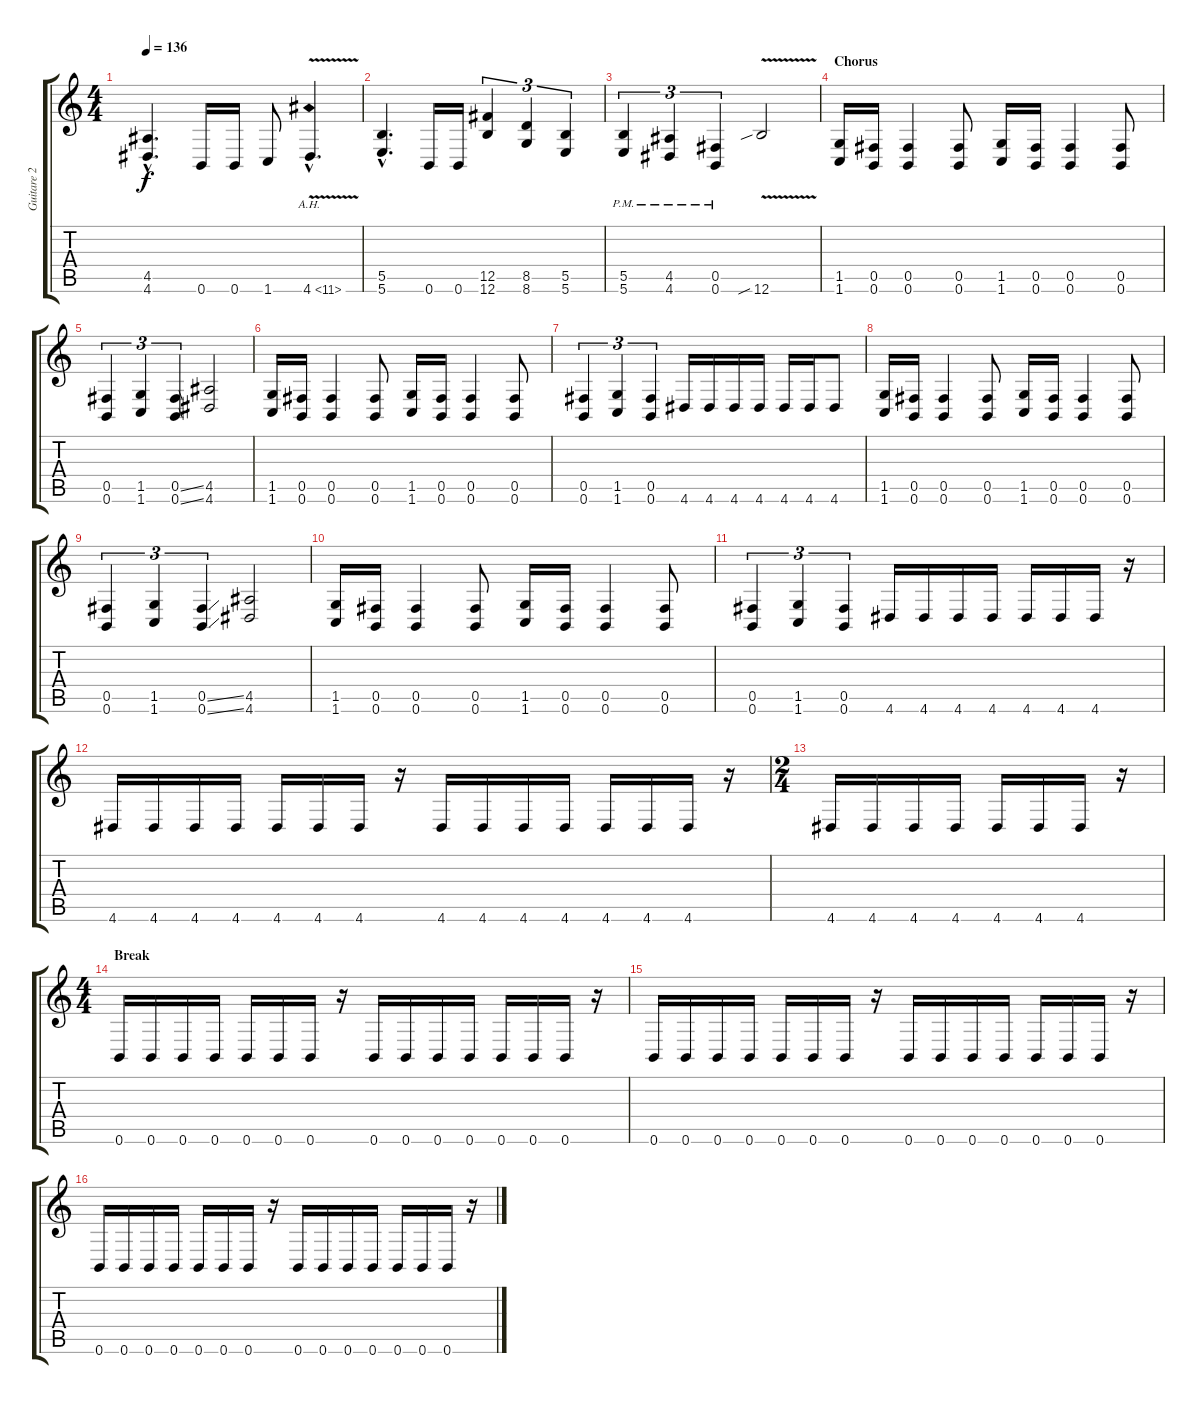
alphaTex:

\track ("Guitare 2" "Guitare 2") {instrument distortionguitar}
\staff {score tabs}
\tuning (Db4 Ab3 E3 B2 Gb2 B1) {hide}
\ts (4 4)
\tempo 136
\clef g2
\ks c
(4.5{hac} 4.6{hac}).4{d dy f} 0.6.16 0.6.16 1.6.8 4.6{ah 7 v hac}.4{d} |
(5.5{hac} 5.6{hac}).4{d} 0.6.16 0.6.16 (12.5 12.6).4{tu (3 2)} (8.5 8.6).4{tu (3 2)} (5.5 5.6).4{tu (3 2)} |
(5.5{pm} 5.6{pm}).4{tu (3 2)} (4.5{pm} 4.6{pm}).4{tu (3 2)} (0.5{pm} 0.6).4{tu (3 2)} 12.6{v sib}.2 |
\section ("" "Chorus")
(1.5 1.6).16 (0.5 0.6).16 (0.5 0.6).4 (0.5 0.6).8 (1.5 1.6).16 (0.5 0.6).16 (0.5 0.6).4 (0.5 0.6).8 |
(0.5 0.6).4{tu (3 2)} (1.5 1.6).4{tu (3 2)} (0.5{ss} 0.6{ss}).4{tu (3 2)} (4.5 4.6).2 |
(1.5 1.6).16 (0.5 0.6).16 (0.5 0.6).4 (0.5 0.6).8 (1.5 1.6).16 (0.5 0.6).16 (0.5 0.6).4 (0.5 0.6).8 |
(0.5 0.6).4{tu (3 2)} (1.5 1.6).4{tu (3 2)} (0.5 0.6).4{tu (3 2)} 4.6.16 4.6.16 4.6.16 4.6.16 4.6.16 4.6.16 4.6.8 |
(1.5 1.6).16 (0.5 0.6).16 (0.5 0.6).4 (0.5 0.6).8 (1.5 1.6).16 (0.5 0.6).16 (0.5 0.6).4 (0.5 0.6).8 |
(0.5 0.6).4{tu (3 2)} (1.5 1.6).4{tu (3 2)} (0.5{ss} 0.6{ss}).4{tu (3 2)} (4.5 4.6).2 |
(1.5 1.6).16 (0.5 0.6).16 (0.5 0.6).4 (0.5 0.6).8 (1.5 1.6).16 (0.5 0.6).16 (0.5 0.6).4 (0.5 0.6).8 |
(0.5 0.6).4{tu (3 2)} (1.5 1.6).4{tu (3 2)} (0.5 0.6).4{tu (3 2)} 4.6.16 4.6.16 4.6.16 4.6.16 4.6.16 4.6.16 4.6.16 r.16 |
4.6.16 4.6.16 4.6.16 4.6.16 4.6.16 4.6.16 4.6.16 r.16 4.6.16 4.6.16 4.6.16 4.6.16 4.6.16 4.6.16 4.6.16 r.16 |
\ts (2 4)
4.6.16 4.6.16 4.6.16 4.6.16 4.6.16 4.6.16 4.6.16 r.16 |
\ts (4 4)
\section ("" "Break")
0.6.16 0.6.16 0.6.16 0.6.16 0.6.16 0.6.16 0.6.16 r.16 0.6.16 0.6.16 0.6.16 0.6.16 0.6.16 0.6.16 0.6.16 r.16 |
0.6.16 0.6.16 0.6.16 0.6.16 0.6.16 0.6.16 0.6.16 r.16 0.6.16 0.6.16 0.6.16 0.6.16 0.6.16 0.6.16 0.6.16 r.16 |
0.6.16 0.6.16 0.6.16 0.6.16 0.6.16 0.6.16 0.6.16 r.16 0.6.16 0.6.16 0.6.16 0.6.16 0.6.16 0.6.16 0.6.16 r.16
